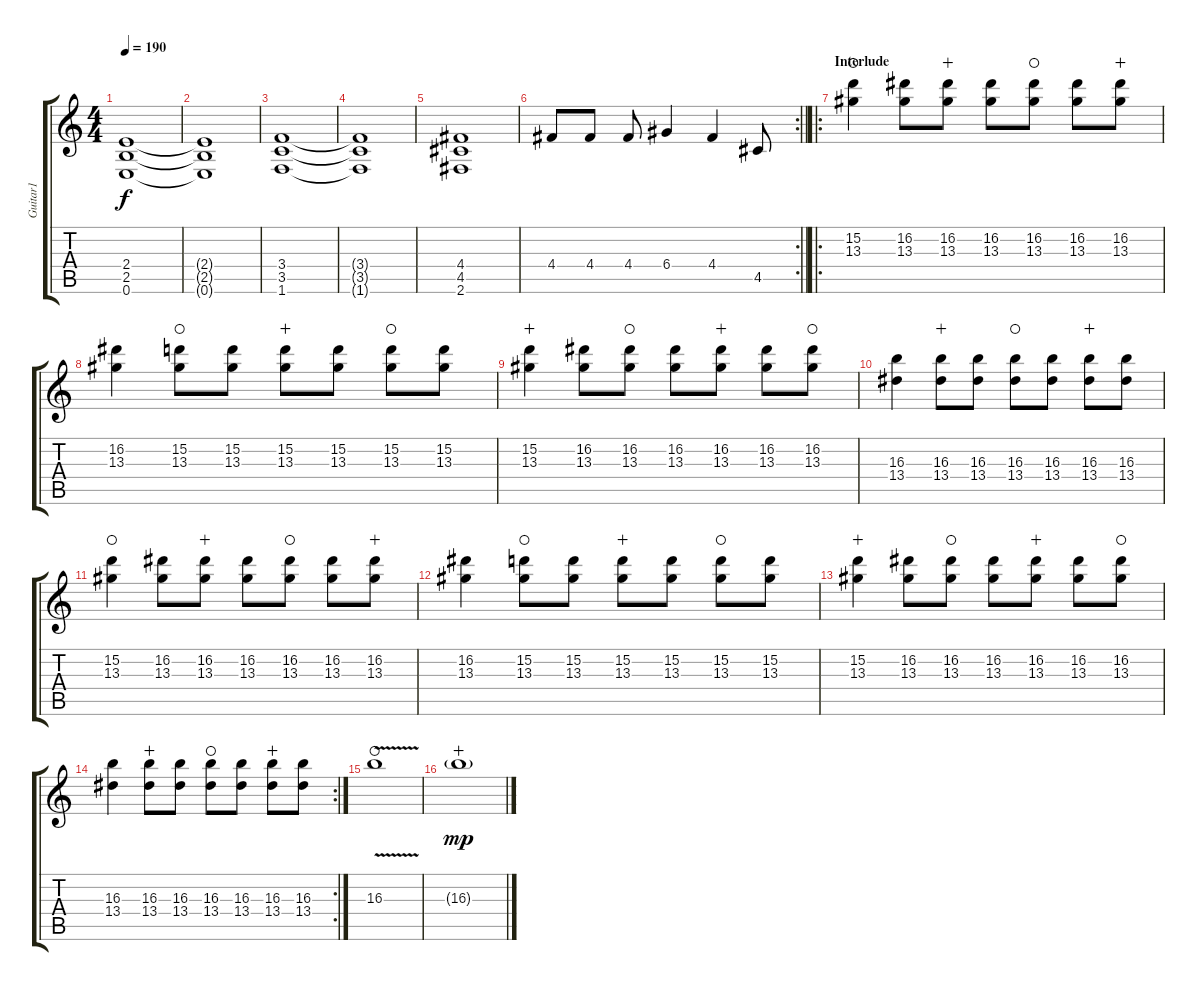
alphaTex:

\track ("Guitar1" "Guitar1") {instrument distortionguitar}
\staff {score tabs}
\tuning (E4 B3 G3 D3 A2 E2) {hide}
\ts (4 4)
\tempo 190
\clef g2
\ks c
(2.4 2.5 0.6).1{dy f} |
(2.4{t} 2.5{t} 0.6{t}).1 |
(3.4 3.5 1.6).1 |
(3.4{t} 3.5{t} 1.6{t}).1 |
(4.4 4.5 2.6).1 |
\rc 2
\barLineRight lightlight
4.4.8 4.4.8 4.4.8 6.4.4 4.4.4 4.5.8 |
\ro
\section ("" "Interlude")
(15.2 13.3).4{waho} (16.2 13.3).8 (16.2 13.3).8{wahc} (16.2 13.3).8 (16.2 13.3).8{waho} (16.2 13.3).8 (16.2 13.3).8{wahc} |
(16.2 13.3).4 (15.2 13.3).8{waho} (15.2 13.3).8 (15.2 13.3).8{wahc} (15.2 13.3).8 (15.2 13.3).8{waho} (15.2 13.3).8 |
(15.2 13.3).4{wahc} (16.2 13.3).8 (16.2 13.3).8{waho} (16.2 13.3).8 (16.2 13.3).8{wahc} (16.2 13.3).8 (16.2 13.3).8{waho} |
(16.3 13.4).4 (16.3 13.4).8{wahc} (16.3 13.4).8 (16.3 13.4).8{waho} (16.3 13.4).8 (16.3 13.4).8{wahc} (16.3 13.4).8 |
(15.2 13.3).4{waho} (16.2 13.3).8 (16.2 13.3).8{wahc} (16.2 13.3).8 (16.2 13.3).8{waho} (16.2 13.3).8 (16.2 13.3).8{wahc} |
(16.2 13.3).4 (15.2 13.3).8{waho} (15.2 13.3).8 (15.2 13.3).8{wahc} (15.2 13.3).8 (15.2 13.3).8{waho} (15.2 13.3).8 |
(15.2 13.3).4{wahc} (16.2 13.3).8 (16.2 13.3).8{waho} (16.2 13.3).8 (16.2 13.3).8{wahc} (16.2 13.3).8 (16.2 13.3).8{waho} |
\rc 2
(16.3 13.4).4 (16.3 13.4).8{wahc} (16.3 13.4).8 (16.3 13.4).8{waho} (16.3 13.4).8 (16.3 13.4).8{wahc} (16.3 13.4).8 |
16.3{v}.1{waho} |
16.3{g}.1{dy mp wahc}
